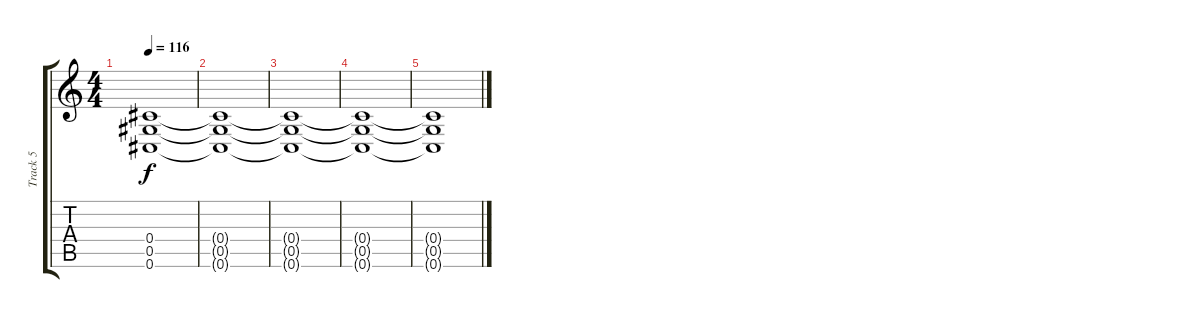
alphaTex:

\track ("Track 5" "Track 5") {instrument distortionguitar}
\staff {score tabs}
\tuning (Eb4 Bb3 Gb3 Db3 Ab2 Db2) {hide}
\ts (4 4)
\tempo 116
\clef g2
\ks c
(0.4{t} 0.5{t} 0.6{t}).1{dy f} |
(0.4{t} 0.5{t} 0.6{t}).1 |
(0.4{t} 0.5{t} 0.6{t}).1 |
(0.4{t} 0.5{t} 0.6{t}).1 |
(0.4{t} 0.5{t} 0.6{t}).1
